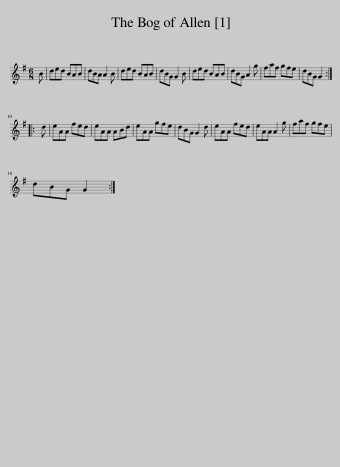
X:1
L:1/8
M:6/8
I:linebreak $
K:G
V:1 treble
V:1
 B | ded BAB | dBA A2 B | ded BAB | dBG G2 B | %5
 ded BAB | dBG A2 g | faf gfe | dBG G2 ::$ d | %10
 eAA fed | eAA ABd | eAA gfe | dBG G2 d | eAA fed | %15
 eAA A2 g | faf gfe |$ dBG G2 :| %18
